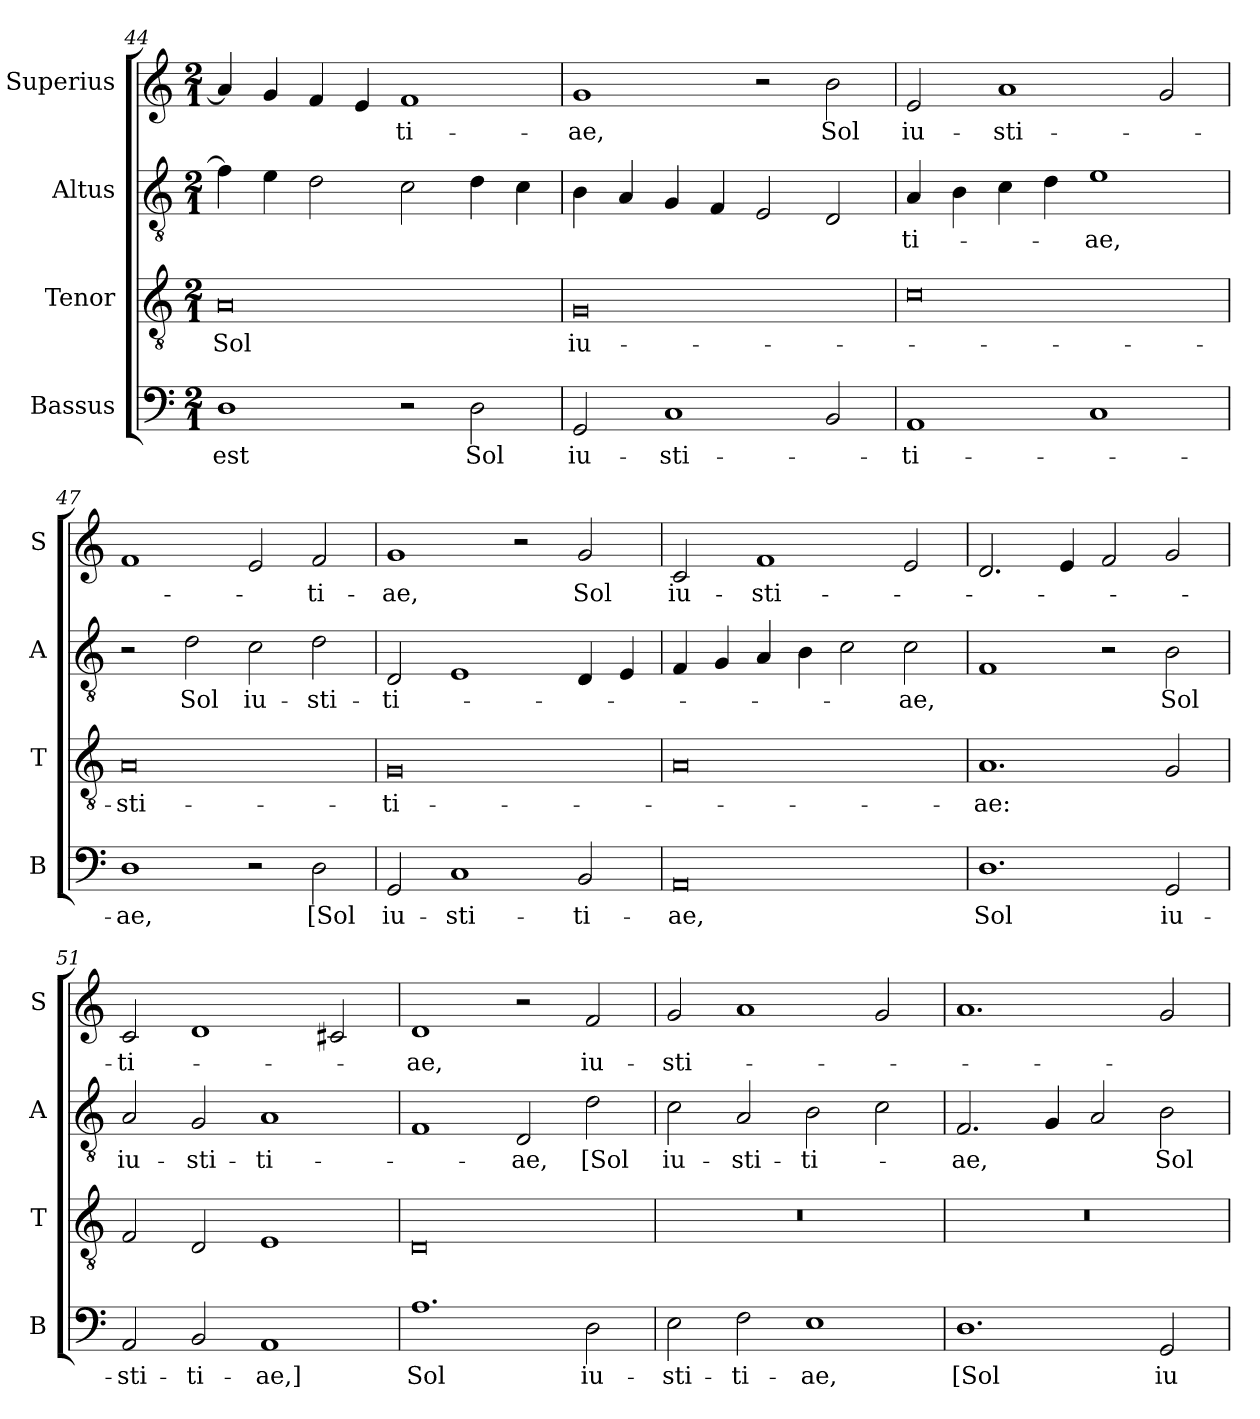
**kern	**text	**kern	**text	**kern	**text	**kern	**text
*part4	*part4	*part3	*part3	*part2	*part2	*part1	*part1
*staff4	*staff4	*staff3	*staff3	*staff2	*staff2	*staff1	*staff1
*I"Bassus	*	*I"Tenor	*	*I"Altus	*	*I"Superius	*
*I'B	*	*I'T	*	*I'A	*	*I'S	*
*clefF4	*	*clefGv2	*	*clefGv2	*	*clefG2	*
*k[]	*	*k[]	*	*k[]	*	*k[]	*
*M2/1	*	*M2/1	*	*M2/1	*	*M2/1	*
=44	=44	=44	=44	=44	=44	=44	=44
1D	est	0A	Sol	4f]	.	4a]	.
.	.	.	.	4e	.	4g	.
.	.	.	.	2d	.	4f	.
.	.	.	.	.	.	4e	.
2r	.	.	.	2c	.	1f	-ti-
2D	Sol	.	.	4d	.	.	.
.	.	.	.	4c	.	.	.
=45	=45	=45	=45	=45	=45	=45	=45
2GG	iu-	0G	iu-	4B	.	1g	-ae,
.	.	.	.	4A	.	.	.
1C	-sti-	.	.	4G	.	.	.
.	.	.	.	4F	.	.	.
.	.	.	.	2E	.	2r	.
2BB	.	.	.	2D	.	2b	Sol
=46	=46	=46	=46	=46	=46	=46	=46
1AA	-ti-	0c	.	4A	-ti-	2e	iu-
.	.	.	.	4B	.	.	.
.	.	.	.	4c	.	1a	-sti-
.	.	.	.	4d	.	.	.
1C	.	.	.	1e	-ae,	.	.
.	.	.	.	.	.	2g	.
=47	=47	=47	=47	=47	=47	=47	=47
1D	-ae,	0A	-sti-	2r	.	1f	.
.	.	.	.	2d	Sol	.	.
2r	.	.	.	2c	iu-	2e	.
2D	[Sol	.	.	2d	-sti-	2f	-ti-
=48	=48	=48	=48	=48	=48	=48	=48
2GG	iu-	0G	-ti-	2D	-ti-	1g	-ae,
1C	-sti-	.	.	1E	.	.	.
.	.	.	.	.	.	2r	.
2BB	-ti-	.	.	4D	.	2g	Sol
.	.	.	.	4E	.	.	.
=49	=49	=49	=49	=49	=49	=49	=49
0AA	-ae,	0A	.	4F	.	2c	iu-
.	.	.	.	4G	.	.	.
.	.	.	.	4A	.	1f	-sti-
.	.	.	.	4B	.	.	.
.	.	.	.	2c	.	.	.
.	.	.	.	2c	-ae,	2e	.
=50	=50	=50	=50	=50	=50	=50	=50
1.D	Sol	1.A	-ae:	1F	.	2.d	.
.	.	.	.	.	.	4e	.
.	.	.	.	2r	.	2f	.
2GG	iu-	2G	.	2B	Sol	2g	.
=51	=51	=51	=51	=51	=51	=51	=51
2AA	-sti-	2F	.	2A	iu-	2c	-ti-
2BB	-ti-	2D	.	2G	-sti-	1d	.
1AA	-ae,]	1E	.	1A	-ti-	.	.
.	.	.	.	.	.	2c#X	.
=52	=52	=52	=52	=52	=52	=52	=52
1.A	Sol	0D	.	1F	.	1d	-ae,
.	.	.	.	2D	-ae,	2r	.
2D	iu-	.	.	2d	[Sol	2f	iu-
=53	=53	=53	=53	=53	=53	=53	=53
2E	-sti-	0r	.	2c	iu-	2g	-sti-
2F	-ti-	.	.	2A	-sti-	1a	.
1E	-ae,	.	.	2B	-ti-	.	.
.	.	.	.	2c	.	2g	.
=54	=54	=54	=54	=54	=54	=54	=54
1.D	[Sol	0r	.	2.F	-ae,	1.a	.
.	.	.	.	4G	.	.	.
.	.	.	.	2A	.	.	.
2GG	iu-	.	.	2B	Sol	2g	.
=	=	=	=	=	=	=	=
*-	*-	*-	*-	*-	*-	*-	*-
